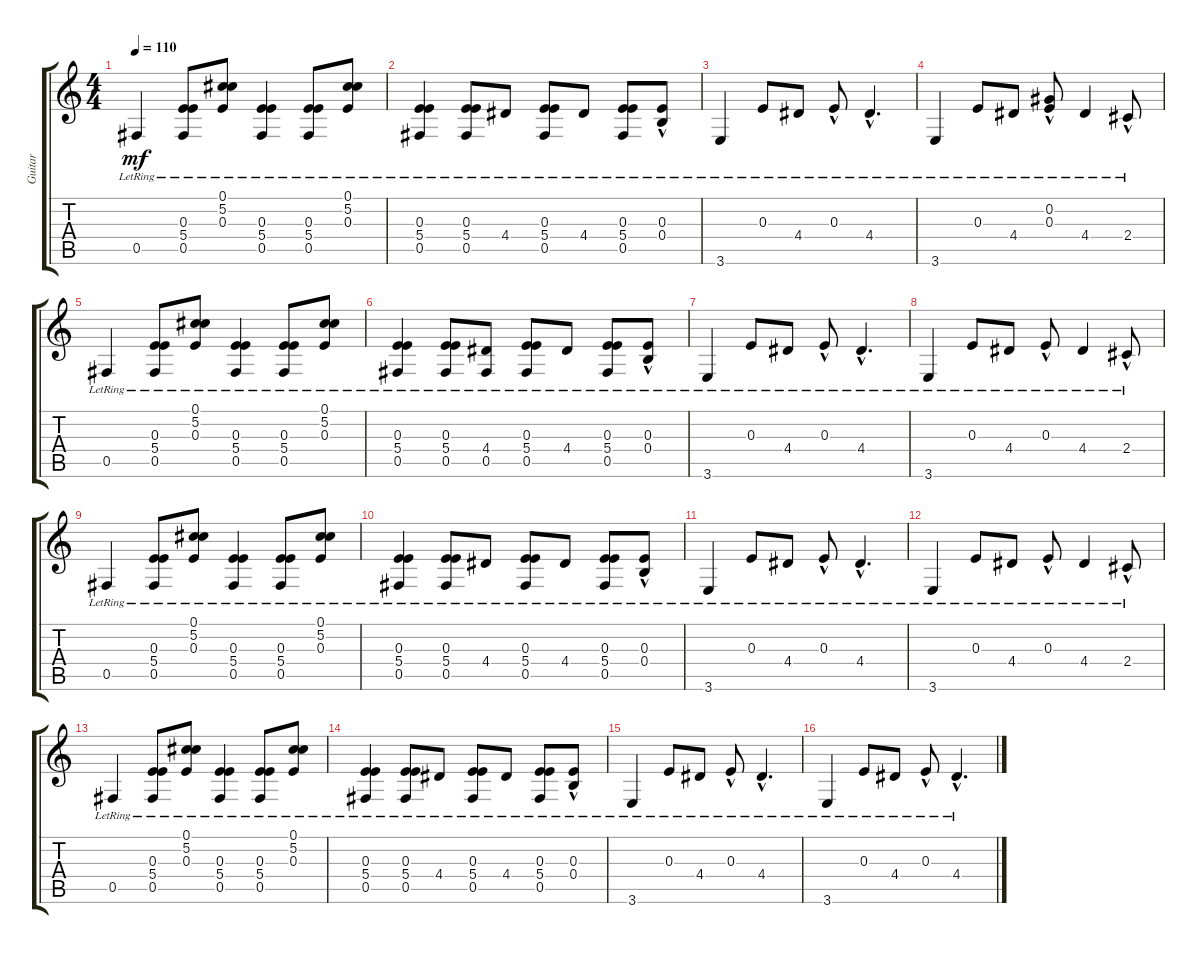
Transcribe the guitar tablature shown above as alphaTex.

\track ("Guitar" "Guitar") {instrument acousticguitarsteel}
\staff {score tabs}
\tuning (Db4 Ab3 E3 B2 Gb2 Db2) {hide}
\ts (4 4)
\tempo 110
\clef g2
\ks c
0.5{lr}.4{dy mf} (0.3{lr} 5.4{lr} 0.5{lr}).8 (0.1{lr} 5.2{lr} 0.3{lr}).8 (0.3{lr} 5.4{lr} 0.5{lr}).4 (0.3{lr} 5.4{lr} 0.5{lr}).8 (0.1{lr} 5.2{lr} 0.3{lr}).8 |
(0.3{lr} 5.4{lr} 0.5{lr}).4 (0.3{lr} 5.4{lr} 0.5{lr}).8 4.4{lr}.8 (0.3{lr} 5.4{lr} 0.5{lr}).8 4.4{lr}.8 (0.3{lr} 5.4{lr} 0.5{lr}).8 (0.3{hac lr} 0.4{lr}).8 |
3.6{lr}.4 0.3{lr}.8 4.4{lr}.8 0.3{hac lr}.8 4.4{hac lr}.4{d} |
3.6{lr}.4 0.3{lr}.8 4.4{lr}.8 (0.2{lr} 0.3{hac lr}).8 4.4{lr}.4 2.4{hac lr}.8 |
0.5{lr}.4 (0.3{lr} 5.4{lr} 0.5{lr}).8 (0.1{lr} 5.2{lr} 0.3{lr}).8 (0.3{lr} 5.4{lr} 0.5{lr}).4 (0.3{lr} 5.4{lr} 0.5{lr}).8 (0.1{lr} 5.2{lr} 0.3{lr}).8 |
(0.3{lr} 5.4{lr} 0.5{lr}).4 (0.3{lr} 5.4{lr} 0.5{lr}).8 (4.4{lr} 0.5{lr}).8 (0.3{lr} 5.4{lr} 0.5{lr}).8 4.4{lr}.8 (0.3{lr} 5.4{lr} 0.5{lr}).8 (0.3{hac lr} 0.4{lr}).8 |
3.6{lr}.4 0.3{lr}.8 4.4{lr}.8 0.3{hac lr}.8 4.4{hac lr}.4{d} |
3.6{lr}.4 0.3{lr}.8 4.4{lr}.8 0.3{hac lr}.8 4.4{lr}.4 2.4{hac lr}.8 |
0.5{lr}.4 (0.3{lr} 5.4 0.5).8 (0.1{lr} 5.2{lr} 0.3{lr}).8 (0.3{lr} 5.4{lr} 0.5{lr}).4 (0.3{lr} 5.4{lr} 0.5{lr}).8 (0.1{lr} 5.2{lr} 0.3{lr}).8 |
(0.3{lr} 5.4{lr} 0.5{lr}).4 (0.3{lr} 5.4{lr} 0.5{lr}).8 4.4{lr}.8 (0.3{lr} 5.4{lr} 0.5{lr}).8 4.4{lr}.8 (0.3{lr} 5.4{lr} 0.5{lr}).8 (0.3{hac lr} 0.4{lr}).8 |
3.6{lr}.4 0.3{lr}.8 4.4{lr}.8 0.3{hac lr}.8 4.4{hac lr}.4{d} |
3.6{lr}.4 0.3{lr}.8 4.4{lr}.8 0.3{hac lr}.8 4.4{lr}.4 2.4{hac lr}.8 |
0.5{lr}.4 (0.3{lr} 5.4{lr} 0.5{lr}).8 (0.1{lr} 5.2{lr} 0.3{lr}).8 (0.3{lr} 5.4{lr} 0.5{lr}).4 (0.3{lr} 5.4{lr} 0.5{lr}).8 (0.1{lr} 5.2{lr} 0.3{lr}).8 |
(0.3{lr} 5.4{lr} 0.5{lr}).4 (0.3{lr} 5.4{lr} 0.5{lr}).8 4.4{lr}.8 (0.3{lr} 5.4{lr} 0.5{lr}).8 4.4{lr}.8 (0.3{lr} 5.4{lr} 0.5{lr}).8 (0.3{hac lr} 0.4{lr}).8 |
3.6{lr}.4 0.3{lr}.8 4.4{lr}.8 0.3{hac lr}.8 4.4{hac lr}.4{d} |
3.6{lr}.4 0.3{lr}.8 4.4{lr}.8 0.3{hac lr}.8 4.4{hac lr}.4{d}
